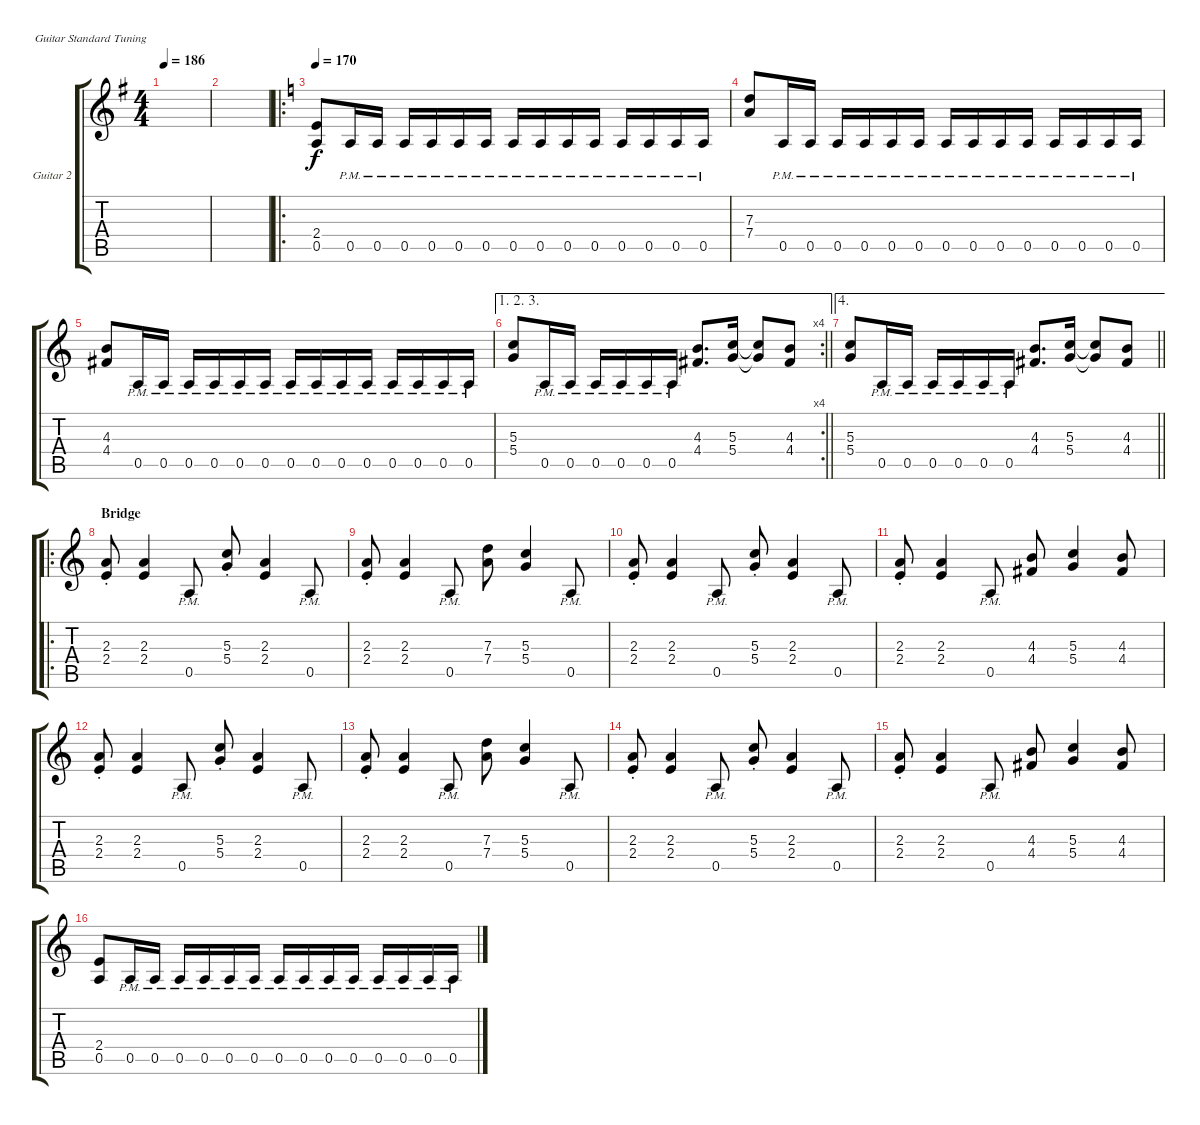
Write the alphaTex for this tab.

\bracketExtendMode groupsimilarinstruments
\firstSystemTrackNameOrientation horizontal
\otherSystemsTrackNameOrientation horizontal
\track ("Guitar 2" "Guitar 2") {instrument distortionguitar}
\staff {score tabs}
\tuning (E4 B3 G3 D3 A2 E2)
\ts (4 4)
\tempo 186
\clef g2
\ks g
|
|
\ro
\tempo 170
\ks c
(2.4 0.5).8 0.5{pm}.16 0.5{pm}.16 0.5{pm}.16 0.5{pm}.16 0.5{pm}.16 0.5{pm}.16 0.5{pm}.16 0.5{pm}.16 0.5{pm}.16 0.5{pm}.16 0.5{pm}.16 0.5{pm}.16 0.5{pm}.16 0.5{pm}.16 |
(7.3 7.4).8 0.5{pm}.16 0.5{pm}.16 0.5{pm}.16 0.5{pm}.16 0.5{pm}.16 0.5{pm}.16 0.5{pm}.16 0.5{pm}.16 0.5{pm}.16 0.5{pm}.16 0.5{pm}.16 0.5{pm}.16 0.5{pm}.16 0.5{pm}.16 |
(4.3 4.4).8 0.5{pm}.16 0.5{pm}.16 0.5{pm}.16 0.5{pm}.16 0.5{pm}.16 0.5{pm}.16 0.5{pm}.16 0.5{pm}.16 0.5{pm}.16 0.5{pm}.16 0.5{pm}.16 0.5{pm}.16 0.5{pm}.16 0.5{pm}.16 |
\ae (1 2 3)
\rc 4
\barLineRight lightlight
(5.3 5.4).8 0.5{pm}.16 0.5{pm}.16 0.5{pm}.16 0.5{pm}.16 0.5{pm}.16 0.5{pm}.16 (4.3 4.4).8{d} (5.3 5.4).16 (5.3{t} 5.4{t}).8 (4.3 4.4).8 |
\ae 4
\barLineRight lightlight
(5.3 5.4).8 0.5{pm}.16 0.5{pm}.16 0.5{pm}.16 0.5{pm}.16 0.5{pm}.16 0.5{pm}.16 (4.3 4.4).8{d} (5.3 5.4).16 (5.3{t} 5.4{t}).8 (4.3 4.4).8 |
\ro
\section ("" "Bridge")
(2.3{st} 2.4{st}).8 (2.3 2.4).4 0.5{pm}.8 (5.3{st} 5.4{st}).8 (2.3 2.4).4 0.5{pm}.8 |
(2.3{st} 2.4{st}).8 (2.3 2.4).4 0.5{pm}.8 (7.3 7.4).8 (5.3 5.4).4 0.5{pm}.8 |
(2.3{st} 2.4{st}).8 (2.3 2.4).4 0.5{pm}.8 (5.3{st} 5.4{st}).8 (2.3 2.4).4 0.5{pm}.8 |
(2.3{st} 2.4{st}).8 (2.3 2.4).4 0.5{pm}.8 (4.3 4.4).8 (5.3 5.4).4 (4.3 4.4).8 |
(2.3{st} 2.4{st}).8 (2.3 2.4).4 0.5{pm}.8 (5.3{st} 5.4{st}).8 (2.3 2.4).4 0.5{pm}.8 |
(2.3{st} 2.4{st}).8 (2.3 2.4).4 0.5{pm}.8 (7.3 7.4).8 (5.3 5.4).4 0.5{pm}.8 |
(2.3{st} 2.4{st}).8 (2.3 2.4).4 0.5{pm}.8 (5.3{st} 5.4{st}).8 (2.3 2.4).4 0.5{pm}.8 |
(2.3{st} 2.4{st}).8 (2.3 2.4).4 0.5{pm}.8 (4.3 4.4).8 (5.3 5.4).4 (4.3 4.4).8 |
(2.4 0.5).8 0.5{pm}.16 0.5{pm}.16 0.5{pm}.16 0.5{pm}.16 0.5{pm}.16 0.5{pm}.16 0.5{pm}.16 0.5{pm}.16 0.5{pm}.16 0.5{pm}.16 0.5{pm}.16 0.5{pm}.16 0.5{pm}.16 0.5{pm}.16
